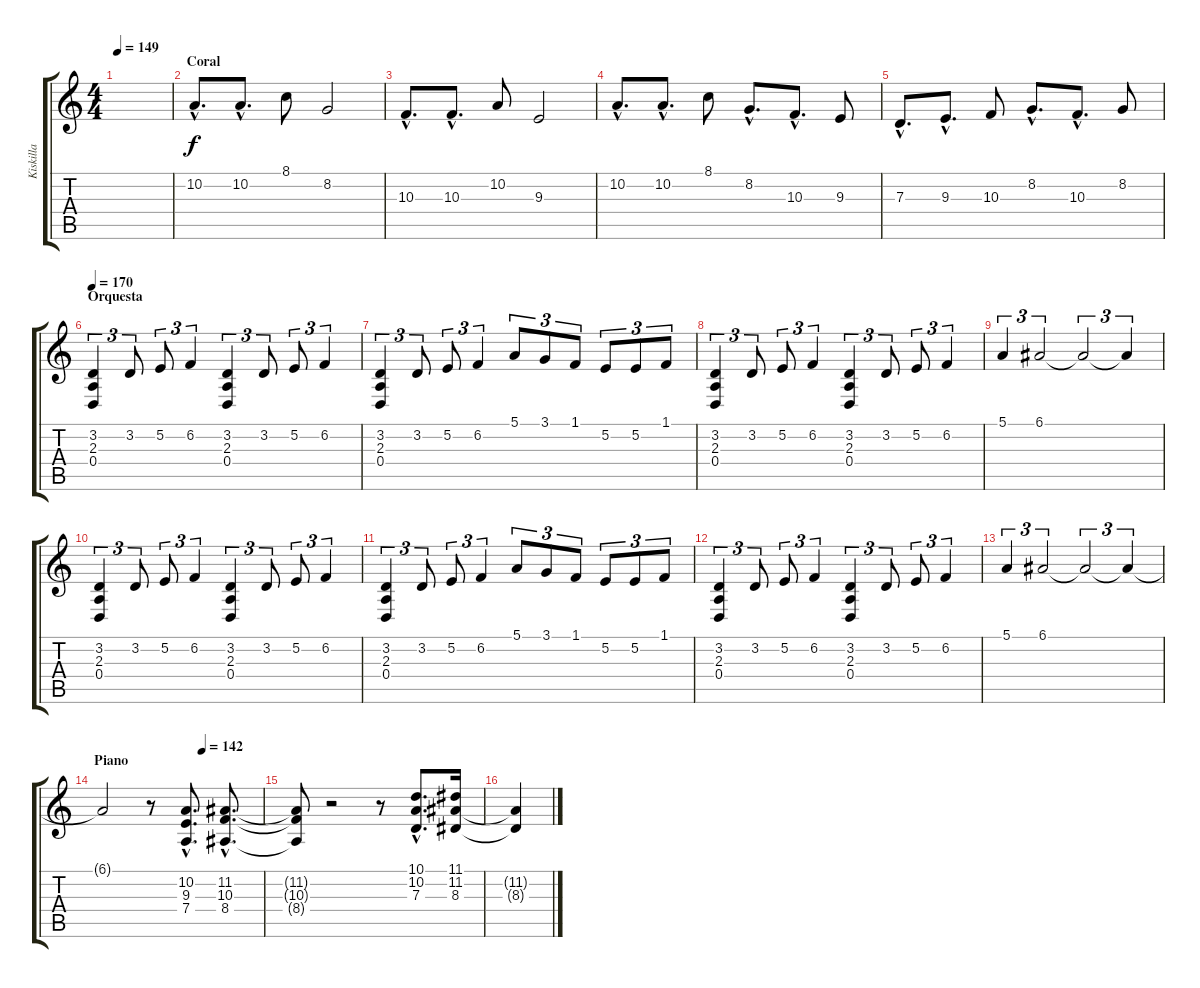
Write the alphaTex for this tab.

\track ("Kiskilla" "Kiskilla") {instrument acousticgrandpiano}
\staff {score tabs}
\tuning (E4 B3 G3 D3 A2 E2) {hide}
\ts (4 4)
\tempo 149
\clef g2
\ks c
|
\section ("" "Coral")
10.2{hac}.8{d volume 16 instrument stringensemble1} 10.2{hac}.8{d} 8.1.8 8.2.2 |
10.3{hac}.8{d} 10.3{hac}.8{d} 10.2.8 9.3.2 |
10.2{hac}.8{d} 10.2{hac}.8{d} 8.1.8 8.2{hac}.8{d} 10.3{hac}.8{d} 9.3.8 |
7.3{hac}.8{d} 9.3{hac}.8{d} 10.3.8 8.2{hac}.8{d} 10.3{hac}.8{d} 8.2.8 |
\section ("" "Orquesta")
\tempo 170
(3.2 2.3 0.4).4{tu (3 2) volume 16 instrument stringensemble1} 3.2.8{tu (3 2)} 5.2.8{tu (3 2)} 6.2.4{tu (3 2)} (3.2 2.3 0.4).4{tu (3 2)} 3.2.8{tu (3 2)} 5.2.8{tu (3 2)} 6.2.4{tu (3 2)} |
(3.2 2.3 0.4).4{tu (3 2)} 3.2.8{tu (3 2)} 5.2.8{tu (3 2)} 6.2.4{tu (3 2)} 5.1.8{tu (3 2)} 3.1.8{tu (3 2)} 1.1.8{tu (3 2)} 5.2.8{tu (3 2)} 5.2.8{tu (3 2)} 1.1.8{tu (3 2)} |
(3.2 2.3 0.4).4{tu (3 2)} 3.2.8{tu (3 2)} 5.2.8{tu (3 2)} 6.2.4{tu (3 2)} (3.2 2.3 0.4).4{tu (3 2)} 3.2.8{tu (3 2)} 5.2.8{tu (3 2)} 6.2.4{tu (3 2)} |
5.1.4{tu (3 2)} 6.1.2{tu (3 2)} 6.1{t}.2{tu (3 2)} 6.1{t}.4{tu (3 2)} |
(3.2 2.3 0.4).4{tu (3 2)} 3.2.8{tu (3 2)} 5.2.8{tu (3 2)} 6.2.4{tu (3 2)} (3.2 2.3 0.4).4{tu (3 2)} 3.2.8{tu (3 2)} 5.2.8{tu (3 2)} 6.2.4{tu (3 2)} |
(3.2 2.3 0.4).4{tu (3 2)} 3.2.8{tu (3 2)} 5.2.8{tu (3 2)} 6.2.4{tu (3 2)} 5.1.8{tu (3 2)} 3.1.8{tu (3 2)} 1.1.8{tu (3 2)} 5.2.8{tu (3 2)} 5.2.8{tu (3 2)} 1.1.8{tu (3 2)} |
(3.2 2.3 0.4).4{tu (3 2)} 3.2.8{tu (3 2)} 5.2.8{tu (3 2)} 6.2.4{tu (3 2)} (3.2 2.3 0.4).4{tu (3 2)} 3.2.8{tu (3 2)} 5.2.8{tu (3 2)} 6.2.4{tu (3 2)} |
5.1.4{tu (3 2)} 6.1.2{tu (3 2)} 6.1{t}.2{tu (3 2)} 6.1{t}.4{tu (3 2)} |
\section ("" "Piano")
\tempo (142 0.625)
6.1{t}.2 r.8 (10.2{hac} 9.3{hac} 7.4{hac}).8{d volume 16 instrument acousticgrandpiano} (11.2{hac} 10.3{hac} 8.4{hac}).8{d} |
(11.2{t} 10.3{t} 8.4{t}).8 r.2 r.8 (10.1{hac} 10.2{hac} 7.3{hac}).8{d} (11.1 11.2 8.3).16 |
(11.2{t} 8.3{t}).4
